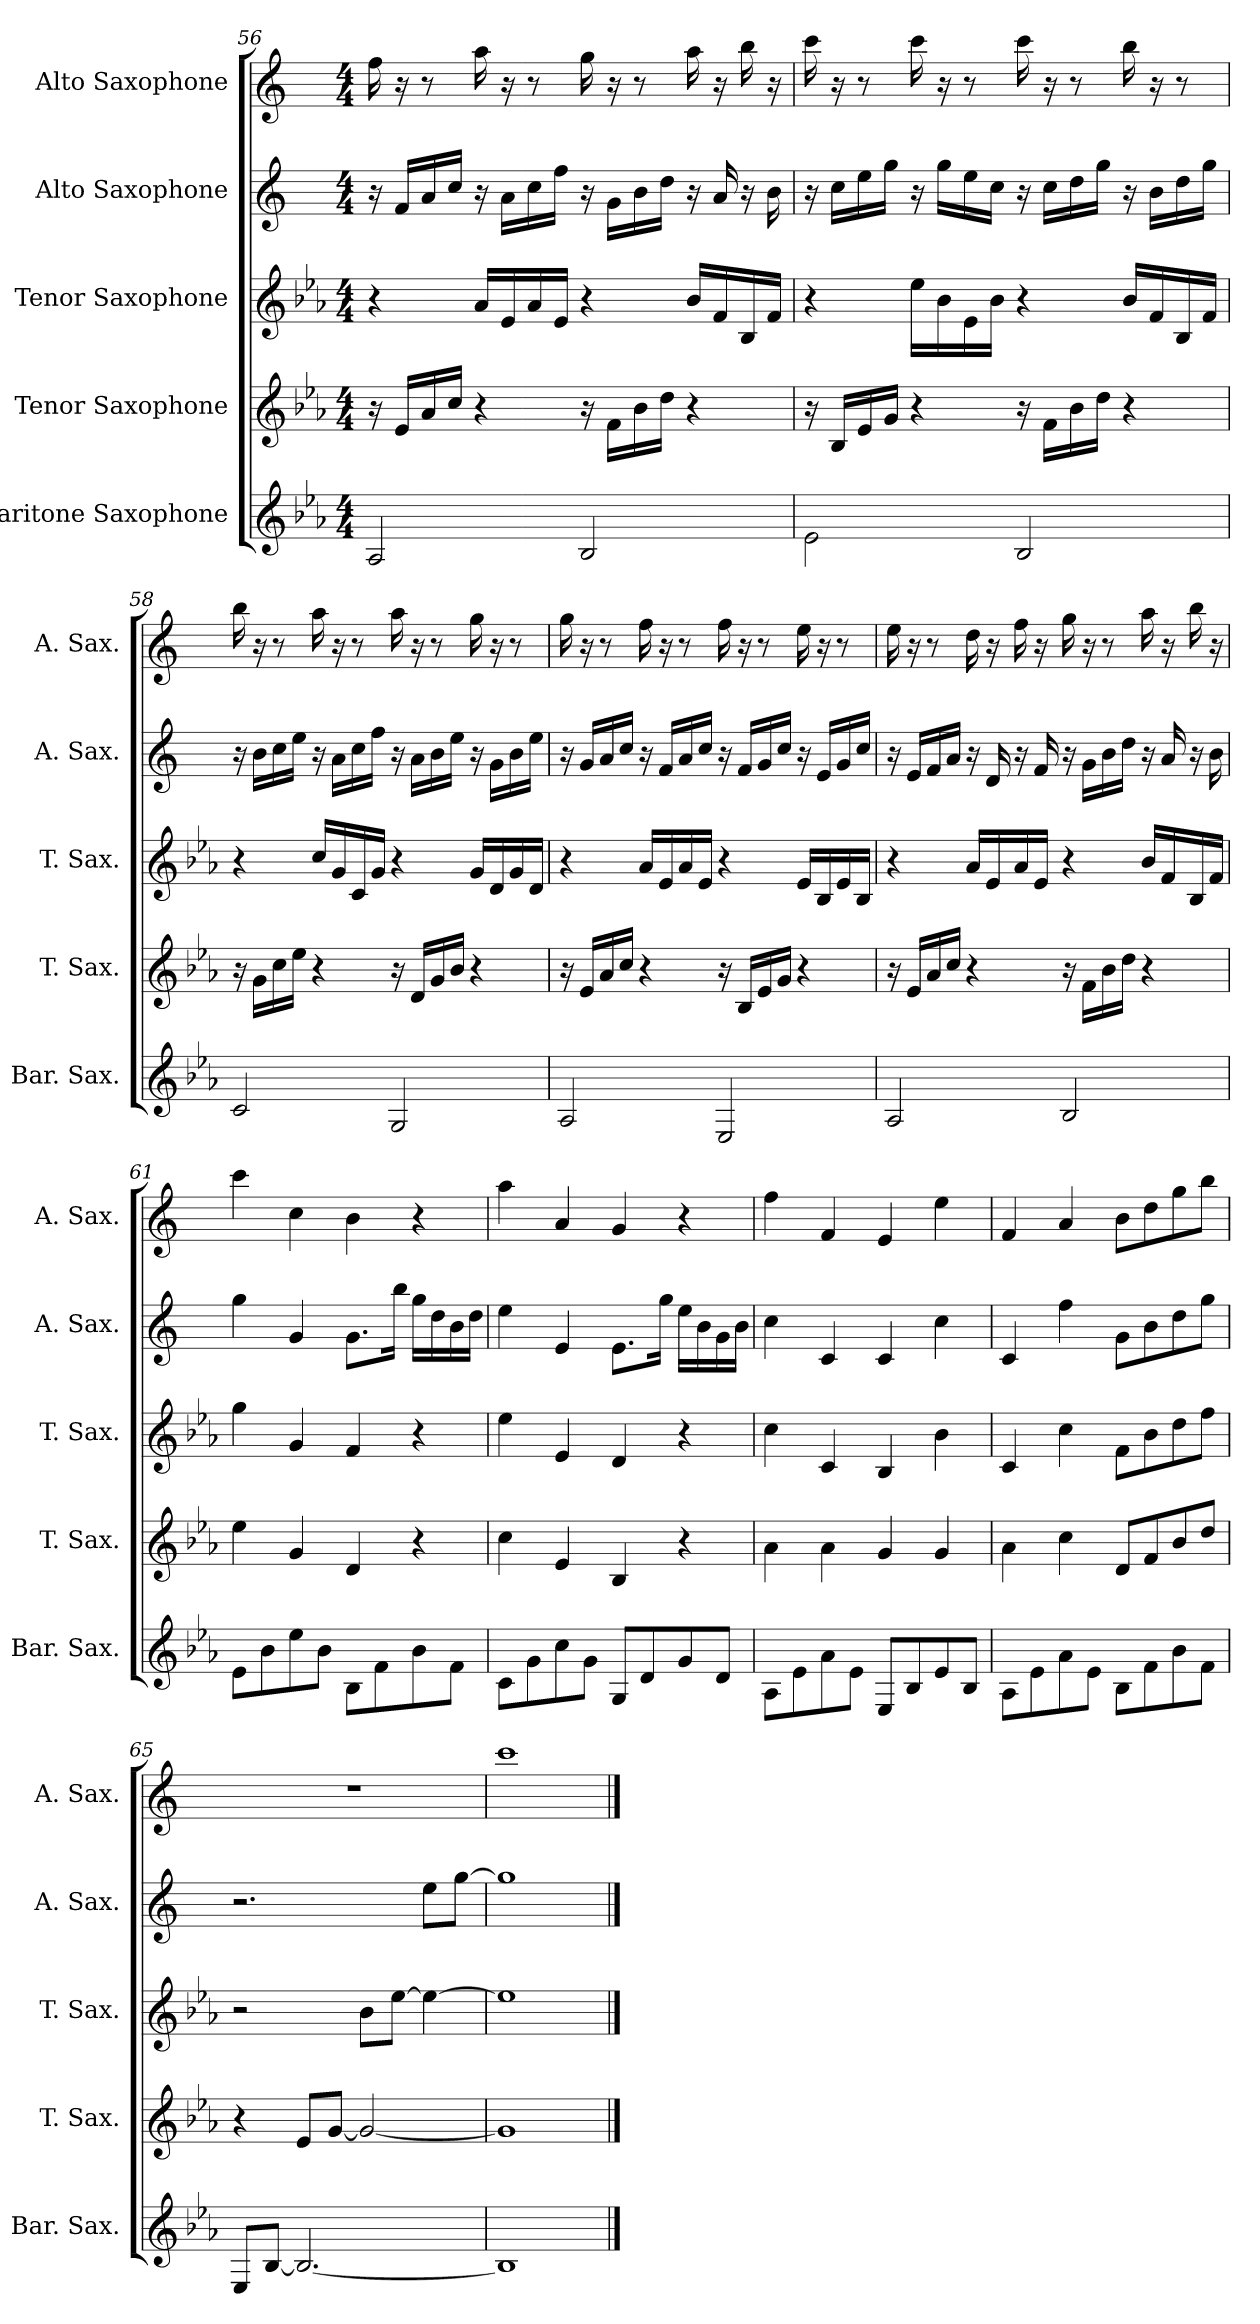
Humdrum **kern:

**kern	**kern	**kern	**kern	**kern
*part5	*part4	*part3	*part2	*part1
*staff5	*staff4	*staff3	*staff2	*staff1
*I"Baritone Saxophone	*I"Tenor Saxophone	*I"Tenor Saxophone	*I"Alto Saxophone	*I"Alto Saxophone
*I'Bar. Sax.	*I'T. Sax.	*I'T. Sax.	*I'A. Sax.	*I'A. Sax.
*clefG2	*clefG2	*clefG2	*clefG2	*clefG2
*ITrd12c21	*ITrd8c14	*ITrd8c14	*ITrd5c9	*ITrd5c9
*k[b-e-a-]	*k[b-e-a-]	*k[b-e-a-]	*k[b-e-a-]	*k[b-e-a-]
*M4/4	*M4/4	*M4/4	*M4/4	*M4/4
=56	=56	=56	=56	=56
2AA-/	16r	4r	16r	16a-\
.	16E-/LL	.	16A-/LL	16r
.	16A-/	.	16c/	8r
.	16c/JJ	.	16e-/JJ	.
.	4r	16A-/LL	16r	16cc\
.	.	16E-/	16c\LL	16r
.	.	16A-/	16e-\	8r
.	.	16E-/JJ	16a-\JJ	.
2BB-/	16r	4r	16r	16b-\
.	16F\LL	.	16B-\LL	16r
.	16B-\	.	16d\	8r
.	16d\JJ	.	16f\JJ	.
.	4r	16B-/LL	16r	16cc\
.	.	16F/	16c/	16r
.	.	16BB-/	16r	16dd\
.	.	16F/JJ	16d\	16r
!!LO:LB:g=z
=57	=57	=57	=57	=57
2E-\	16r	4r	16r	16ee-\
.	16BB-/LL	.	16e-\LL	16r
.	16E-/	.	16g\	8r
.	16G/JJ	.	16b-\JJ	.
.	4r	16e-\LL	16r	16ee-\
.	.	16B-\	16b-\LL	16r
.	.	16E-\	16g\	8r
.	.	16B-\JJ	16e-\JJ	.
2BB-/	16r	4r	16r	16ee-\
.	16F\LL	.	16e-\LL	16r
.	16B-\	.	16f\	8r
.	16d\JJ	.	16b-\JJ	.
.	4r	16B-/LL	16r	16dd\
.	.	16F/	16d\LL	16r
.	.	16BB-/	16f\	8r
.	.	16F/JJ	16b-\JJ	.
=58	=58	=58	=58	=58
2C/	16r	4r	16r	16dd\
.	16G\LL	.	16d\LL	16r
.	16c\	.	16e-\	8r
.	16e-\JJ	.	16g\JJ	.
.	4r	16c/LL	16r	16cc\
.	.	16G/	16c\LL	16r
.	.	16C/	16e-\	8r
.	.	16G/JJ	16a-\JJ	.
2GG/	16r	4r	16r	16cc\
.	16D/LL	.	16c\LL	16r
.	16G/	.	16d\	8r
.	16B-/JJ	.	16g\JJ	.
.	4r	16G/LL	16r	16b-\
.	.	16D/	16B-\LL	16r
.	.	16G/	16d\	8r
.	.	16D/JJ	16g\JJ	.
!!LO:PB:g=z
=59	=59	=59	=59	=59
2AA-/	16r	4r	16r	16b-\
.	16E-/LL	.	16B-/LL	16r
.	16A-/	.	16c/	8r
.	16c/JJ	.	16e-/JJ	.
.	4r	16A-/LL	16r	16a-\
.	.	16E-/	16A-/LL	16r
.	.	16A-/	16c/	8r
.	.	16E-/JJ	16e-/JJ	.
2EE-/	16r	4r	16r	16a-\
.	16BB-/LL	.	16A-/LL	16r
.	16E-/	.	16B-/	8r
.	16G/JJ	.	16e-/JJ	.
.	4r	16E-/LL	16r	16g\
.	.	16BB-/	16G/LL	16r
.	.	16E-/	16B-/	8r
.	.	16BB-/JJ	16e-/JJ	.
=60	=60	=60	=60	=60
2AA-/	16r	4r	16r	16g\
.	16E-/LL	.	16G/LL	16r
.	16A-/	.	16A-/	8r
.	16c/JJ	.	16c/JJ	.
.	4r	16A-/LL	16r	16f\
.	.	16E-/	16F/	16r
.	.	16A-/	16r	16a-\
.	.	16E-/JJ	16A-/	16r
2BB-/	16r	4r	16r	16b-\
.	16F\LL	.	16B-\LL	16r
.	16B-\	.	16d\	8r
.	16d\JJ	.	16f\JJ	.
.	4r	16B-/LL	16r	16cc\
.	.	16F/	16c/	16r
.	.	16BB-/	16r	16dd\
.	.	16F/JJ	16d\	16r
!!LO:LB:g=z
=61	=61	=61	=61	=61
8E-\L	4e-\	4g\	4b-\	4ee-\
8B-\	.	.	.	.
8e-\	4G/	4G/	4B-/	4e-\
8B-\J	.	.	.	.
8BB-\L	4D/	4F/	8.B-\L	4d\
8F\	.	.	.	.
.	.	.	16dd\Jk	.
8B-\	4r	4r	16b-\LL	4r
.	.	.	16f\	.
8F\J	.	.	16d\	.
.	.	.	16f\JJ	.
=62	=62	=62	=62	=62
8C\L	4c\	4e-\	4g\	4cc\
8G\	.	.	.	.
8c\	4E-/	4E-/	4G/	4c/
8G\J	.	.	.	.
8GG/L	4BB-/	4D/	8.G\L	4B-/
8D/	.	.	.	.
.	.	.	16b-\Jk	.
8G/	4r	4r	16g\LL	4r
.	.	.	16d\	.
8D/J	.	.	16B-\	.
.	.	.	16d\JJ	.
=63	=63	=63	=63	=63
8AA-\L	4A-\	4c\	4e-\	4a-\
8E-\	.	.	.	.
8A-\	4A-\	4C/	4E-/	4A-/
8E-\J	.	.	.	.
8EE-/L	4G/	4BB-/	4E-/	4G/
8BB-/	.	.	.	.
8E-/	4G/	4B-\	4e-\	4g\
8BB-/J	.	.	.	.
=64	=64	=64	=64	=64
8AA-\L	4A-\	4C/	4E-/	4A-/
8E-\	.	.	.	.
8A-\	4c\	4c\	4a-\	4c/
8E-\J	.	.	.	.
8BB-\L	8D/L	8F\L	8B-\L	8d\L
8F\	8F/	8B-\	8d\	8f\
8B-\	8B-/	8d\	8f\	8b-\
8F\J	8d/J	8f\J	8b-\J	8dd\J
!!LO:PB:g=z
=65	=65	=65	=65	=65
8EE-/L	4r	2r	2.r	1r
[8BB-/J	.	.	.	.
2.BB-/_	8E-/L	.	.	.
.	[8G/J	.	.	.
.	2G/_	8B-\L	.	.
.	.	[8e-\J	.	.
.	.	4e-\_	8g\L	.
.	.	.	[8b-\J	.
=66	=66	=66	=66	=66
1BB-]	1G]	1e-]	1b-]	1ee-
==	==	==	==	==
*-	*-	*-	*-	*-
